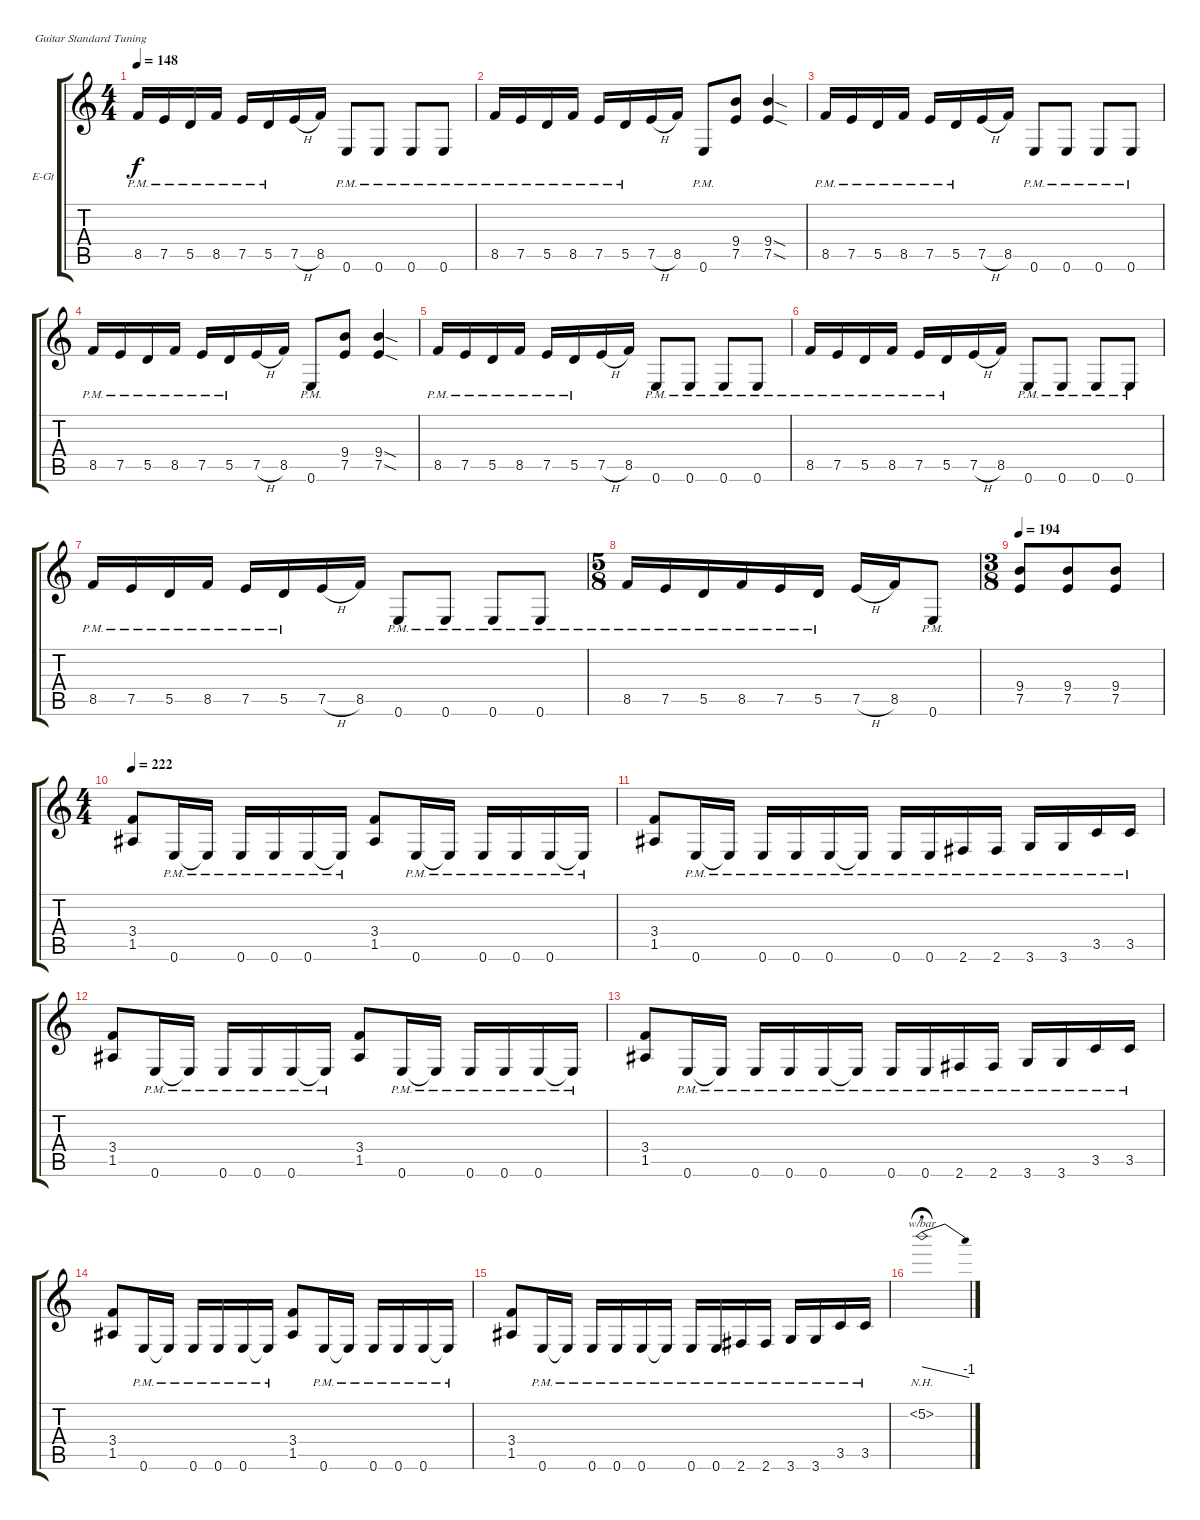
\bracketExtendMode groupsimilarinstruments
\firstSystemTrackNameOrientation horizontal
\otherSystemsTrackNameOrientation horizontal
\track ("Guitar 2" "E-Gt") {instrument distortionguitar}
\staff {score tabs}
\tuning (E4 B3 G3 D3 A2 E2)
\ts (4 4)
\tempo 148
\clef g2
\scale
0.333333
\ks c
8.5{pm}.16{dy f} 7.5{pm}.16 5.5{pm}.16 8.5{pm}.16 7.5{pm}.16 5.5{pm}.16 7.5{h}.16 8.5.16 0.6{pm}.8 0.6{pm}.8 0.6{pm}.8 0.6{pm}.8 |
\scale
0.333333 8.5{pm}.16 7.5{pm}.16 5.5{pm}.16 8.5{pm}.16 7.5{pm}.16 5.5{pm}.16 7.5{h}.16 8.5.16 0.6{pm}.8 (7.5 9.4).8 (9.4{sod} 7.5{sod}).4 |
\scale
0.333333 8.5{pm}.16 7.5{pm}.16 5.5{pm}.16 8.5{pm}.16 7.5{pm}.16 5.5{pm}.16 7.5{h}.16 8.5.16 0.6{pm}.8 0.6{pm}.8 0.6{pm}.8 0.6{pm}.8 |
\scale
0.333333 8.5{pm}.16 7.5{pm}.16 5.5{pm}.16 8.5{pm}.16 7.5{pm}.16 5.5{pm}.16 7.5{h}.16 8.5.16 0.6{pm}.8 (7.5 9.4).8 (9.4{sod} 7.5{sod}).4 |
\scale
0.333333 8.5{pm}.16 7.5{pm}.16 5.5{pm}.16 8.5{pm}.16 7.5{pm}.16 5.5{pm}.16 7.5{h}.16 8.5.16 0.6{pm}.8 0.6{pm}.8 0.6{pm}.8 0.6{pm}.8 |
\scale
0.333333 8.5{pm}.16 7.5{pm}.16 5.5{pm}.16 8.5{pm}.16 7.5{pm}.16 5.5{pm}.16 7.5{h}.16 8.5.16 0.6{pm}.8 0.6{pm}.8 0.6{pm}.8 0.6{pm}.8 |
\scale
0.333333 8.5{pm}.16 7.5{pm}.16 5.5{pm}.16 8.5{pm}.16 7.5{pm}.16 5.5{pm}.16 7.5{h}.16 8.5.16 0.6{pm}.8 0.6{pm}.8 0.6{pm}.8 0.6{pm}.8 |
\ts (5 8)
\scale
0.333333 8.5{pm}.16 7.5{pm}.16 5.5{pm}.16 8.5{pm}.16 7.5{pm}.16 5.5{pm}.16 7.5{h}.16 8.5.16 0.6{pm}.8 |
\ts (3 8)
\tempo 194
(7.5 9.4).8 (7.5 9.4).8 (7.5 9.4).8 |
\ts (4 4)
\tempo 222
(1.5 3.4).8 0.6{pm}.16 0.6{pm t}.16 0.6{pm}.16 0.6{pm}.16 0.6{pm}.16 0.6{pm t}.16 (1.5 3.4).8 0.6{pm}.16 0.6{pm t}.16 0.6{pm}.16 0.6{pm}.16 0.6{pm}.16 0.6{pm t}.16 |
(1.5 3.4).8 0.6{pm}.16 0.6{pm t}.16 0.6{pm}.16 0.6{pm}.16 0.6{pm}.16 0.6{pm t}.16 0.6{pm}.16 0.6{pm}.16 2.6{pm}.16 2.6{pm}.16 3.6{pm}.16 3.6{pm}.16 3.5{pm}.16 3.5{pm}.16 |
(1.5 3.4).8 0.6{pm}.16 0.6{pm t}.16 0.6{pm}.16 0.6{pm}.16 0.6{pm}.16 0.6{pm t}.16 (1.5 3.4).8 0.6{pm}.16 0.6{pm t}.16 0.6{pm}.16 0.6{pm}.16 0.6{pm}.16 0.6{pm t}.16 |
(1.5 3.4).8 0.6{pm}.16 0.6{pm t}.16 0.6{pm}.16 0.6{pm}.16 0.6{pm}.16 0.6{pm t}.16 0.6{pm}.16 0.6{pm}.16 2.6{pm}.16 2.6{pm}.16 3.6{pm}.16 3.6{pm}.16 3.5{pm}.16 3.5{pm}.16 |
(1.5 3.4).8 0.6{pm}.16 0.6{pm t}.16 0.6{pm}.16 0.6{pm}.16 0.6{pm}.16 0.6{pm t}.16 (1.5 3.4).8 0.6{pm}.16 0.6{pm t}.16 0.6{pm}.16 0.6{pm}.16 0.6{pm}.16 0.6{pm t}.16 |
(1.5 3.4).8 0.6{pm}.16 0.6{pm t}.16 0.6{pm}.16 0.6{pm}.16 0.6{pm}.16 0.6{pm t}.16 0.6{pm}.16 0.6{pm}.16 2.6{pm}.16 2.6{pm}.16 3.6{pm}.16 3.6{pm}.16 3.5{pm}.16 3.5{pm}.16 |
5.2{nh}.1{tbe (dive default 37.8 0 60 -4) fermata (medium 0.5)}
